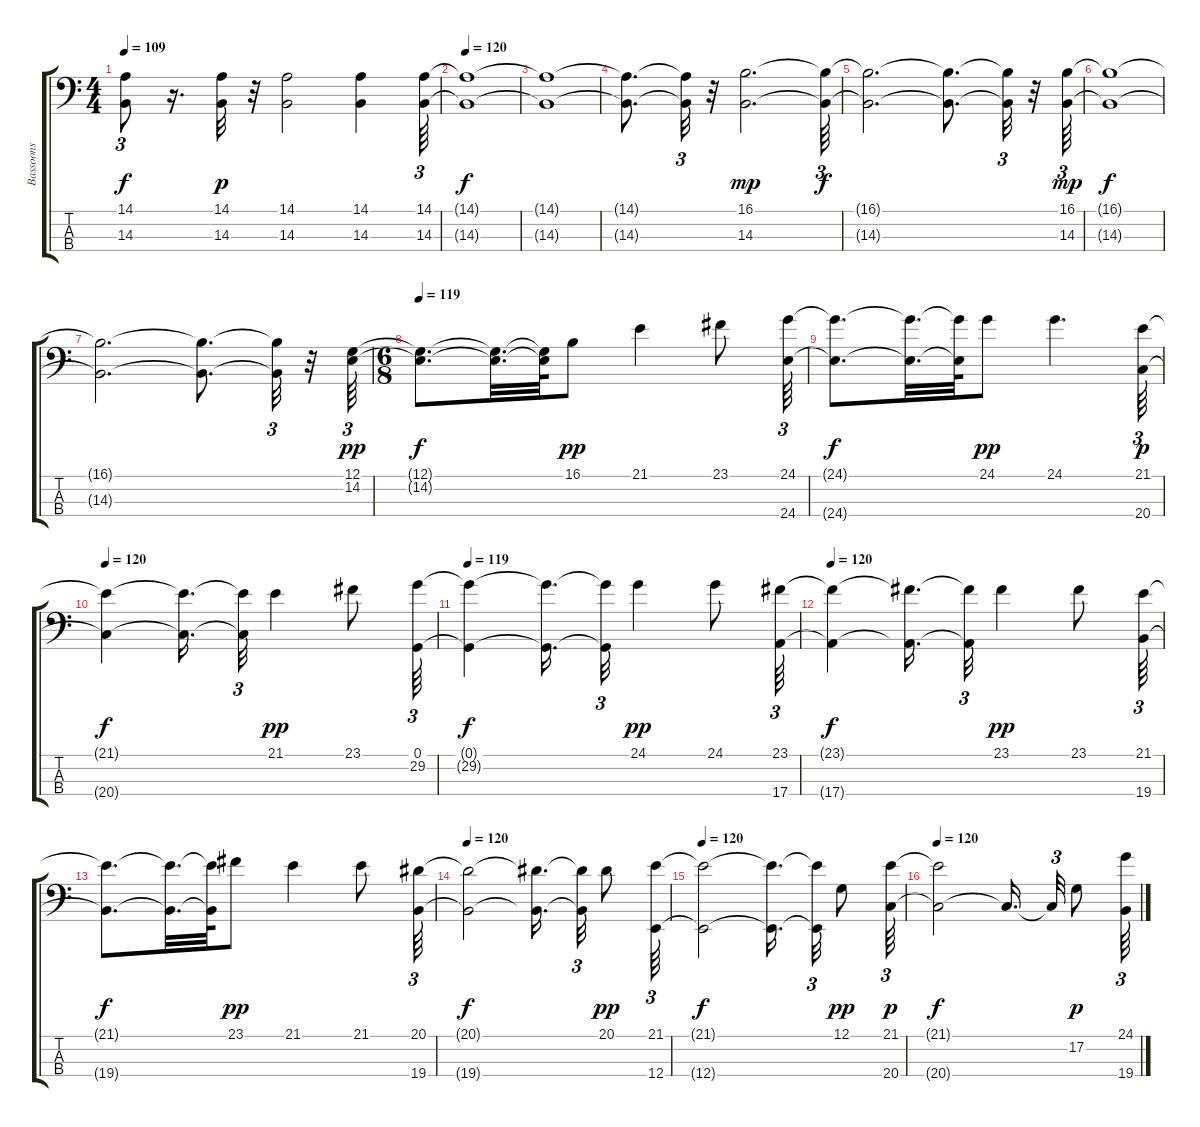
\track ("Bassoons" "Bassoons") {instrument bassoon}
\staff {score tabs}
\tuning (G2 D2 A1 E1) {hide}
\ts (4 4)
\tempo 109
\clef f4
\ks c
(14.1{t} 14.3{t}).8{tu (3 2) dy f} r.16{d} (14.1 14.3).32{dy p} r.32 (14.1 14.3).2 (14.1 14.3).4 (14.1 14.3).64{tu (3 2)} |
\tempo 120
(14.1{t} 14.3{t}).1{dy f} |
(14.1{t} 14.3{t}).1 |
(14.1{t} 14.3{t}).8{d} (14.1{t} 14.3{t}).32{tu (3 2)} r.32 (16.1 14.3).2{d dy mp} (16.1{t} 14.3{t}).64{tu (3 2) dy f} |
(16.1{t} 14.3{t}).2{d} (16.1{t} 14.3{t}).8{d} (16.1{t} 14.3{t}).32{tu (3 2)} r.32 (16.1 14.3).64{tu (3 2) dy mp} |
(16.1{t} 14.3{t}).1{dy f} |
(16.1{t} 14.3{t}).2{d} (16.1{t} 14.3{t}).8{d} (16.1{t} 14.3{t}).32{tu (3 2)} r.32 (12.1 14.2).64{tu (3 2) dy pp} |
\ts (6 8)
\tempo 119
(12.1{t} 14.2{t}).8{d dy f} (12.1{t} 14.2{t}).32{d} (12.1{t} 14.2{t}).64 16.1.8{dy pp} 21.1.4 23.1.8 (24.1 24.4).64{tu (3 2)} |
(24.1{t} 24.4{t}).8{d dy f} (24.1{t} 24.4{t}).32{d} (24.1{t} 24.4{t}).64 24.1.8{dy pp} 24.1.4{d} (21.1 20.4).64{tu (3 2) dy p} |
\tempo 120
(21.1{t} 20.4{t}).4{dy f} (21.1{t} 20.4{t}).16{d} (21.1{t} 20.4{t}).32{tu (3 2)} 21.1.4{dy pp} 23.1.8 (0.1 29.2).64{tu (3 2)} |
\tempo 119
(0.1{t} 29.2{t}).4{dy f} (0.1{t} 29.2{t}).16{d} (0.1{t} 29.2{t}).32{tu (3 2)} 24.1.4{dy pp} 24.1.8 (23.1 17.4).64{tu (3 2)} |
\tempo 120
(23.1{t} 17.4{t}).4{dy f} (23.1{t} 17.4{t}).16{d} (23.1{t} 17.4{t}).32{tu (3 2)} 23.1.4{dy pp} 23.1.8 (21.1 19.4).64{tu (3 2)} |
(21.1{t} 19.4{t}).8{d dy f} (21.1{t} 19.4{t}).32{d} (21.1{t} 19.4{t}).64 23.1.8{dy pp} 21.1.4 21.1.8 (20.1 19.4).64{tu (3 2)} |
\tempo 120
(20.1{t} 19.4{t}).2{dy f} (20.1{t} 19.4{t}).16{d beam splitsecondary} (20.1{t} 19.4{t}).32{tu (3 2)} 20.1.8{dy pp} (21.1 12.4).64{tu (3 2)} |
\tempo 120
(21.1{t} 12.4{t}).2{dy f} (21.1{t} 12.4{t}).16{d beam splitsecondary} (21.1{t} 12.4{t}).32{tu (3 2)} 12.1.8{dy pp} (21.1 20.4).64{tu (3 2) dy p} |
\tempo 120
(21.1{t} 20.4{t}).2{dy f} 20.4{t}.16{d beam splitsecondary} 20.4{t}.32{tu (3 2)} 17.2.8{dy p} (24.1 19.4).64{tu (3 2)}
